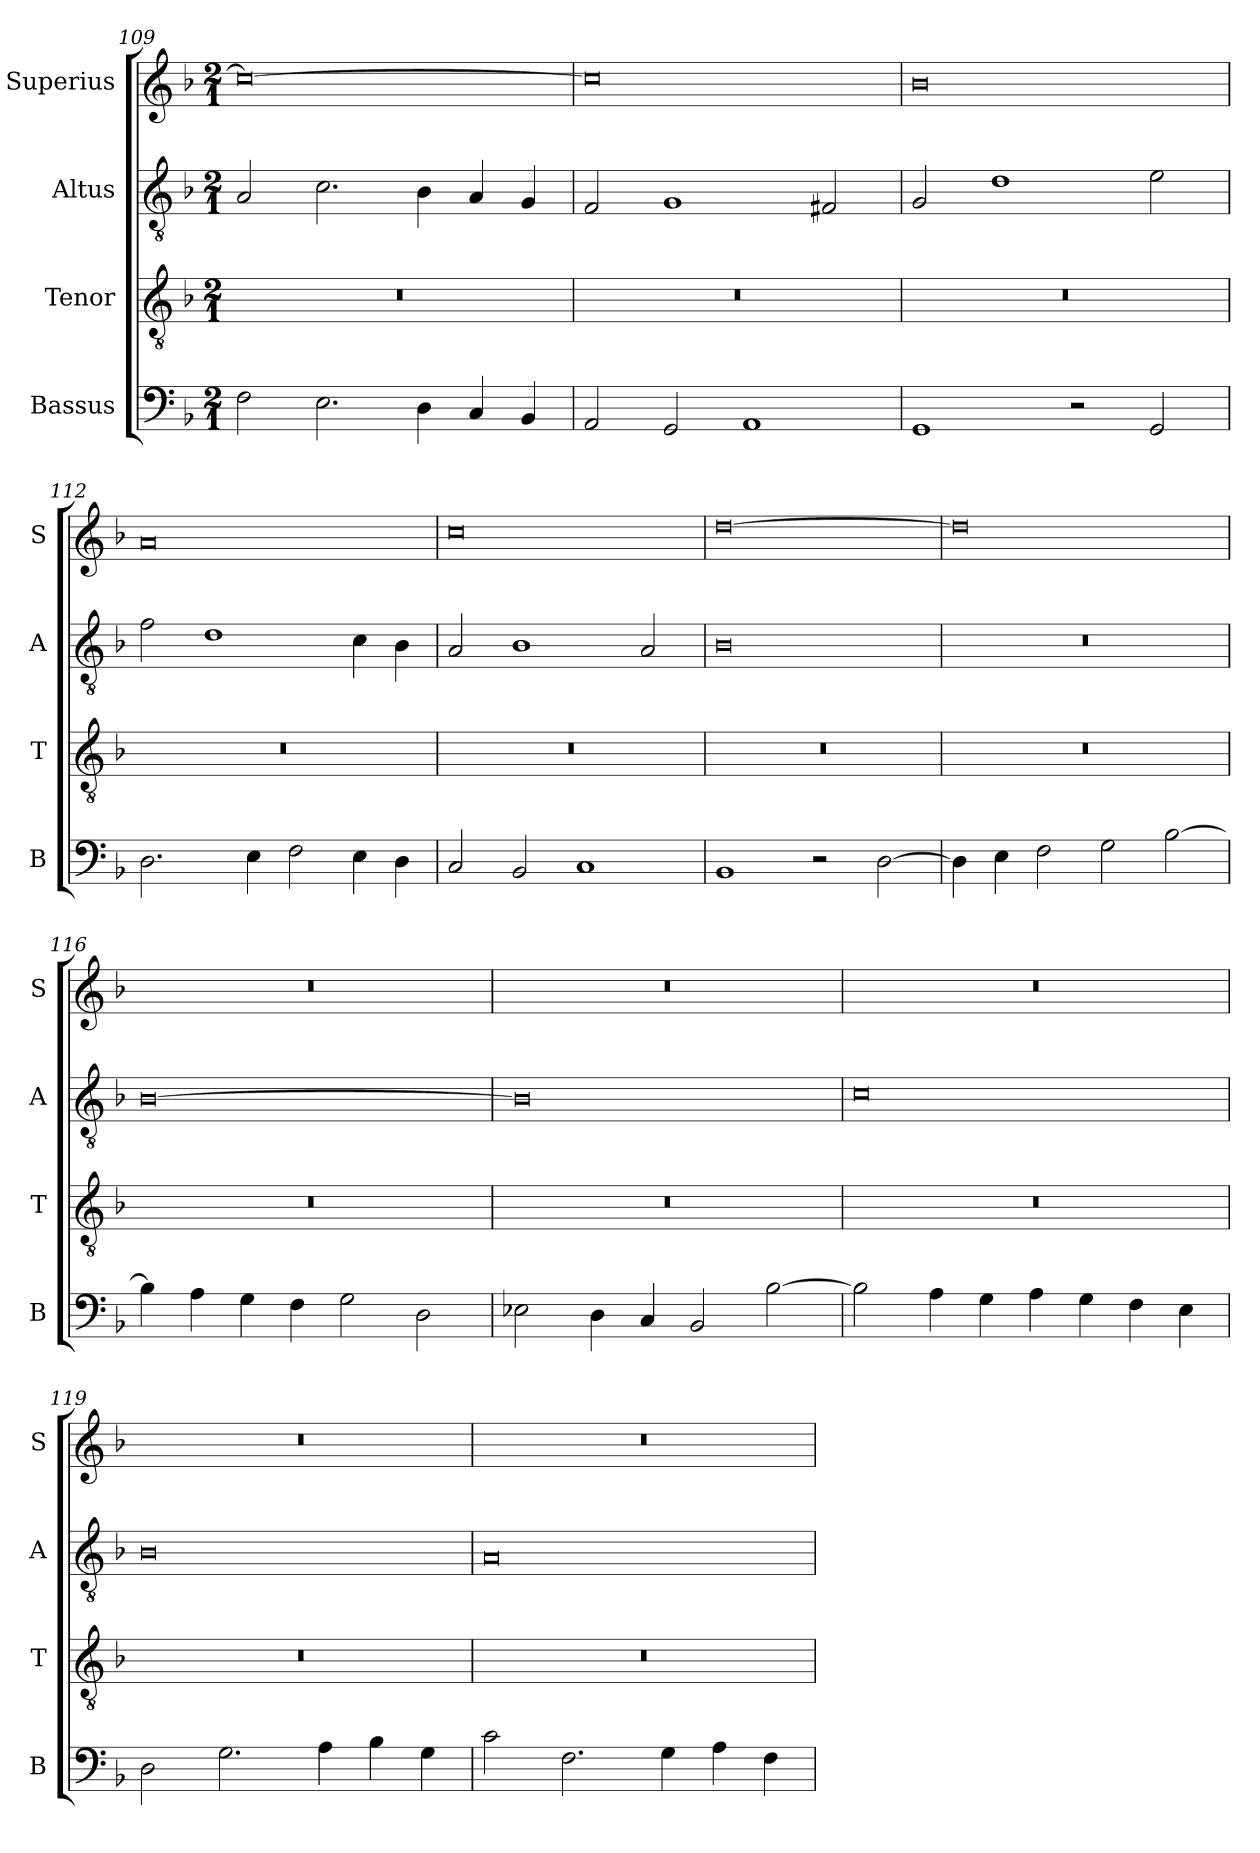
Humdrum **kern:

**kern	**kern	**kern	**kern
*part4	*part3	*part2	*part1
*staff4	*staff3	*staff2	*staff1
*I"Bassus	*I"Tenor	*I"Altus	*I"Superius
*I'B	*I'T	*I'A	*I'S
*clefF4	*clefGv2	*clefGv2	*clefG2
*k[b-]	*k[b-]	*k[b-]	*k[b-]
*M2/1	*M2/1	*M2/1	*M2/1
=109	=109	=109	=109
2F\	0r	2A/	0cc_
2.E\	.	2.c\	.
4D\	.	4B-\	.
4C/	.	4A/	.
4BB-/	.	4G/	.
=110	=110	=110	=110
2AA/	0r	2F/	0cc]
2GG/	.	1G	.
1AA	.	.	.
.	.	2F#X/	.
=111	=111	=111	=111
1GG	0r	2G/	0b-
.	.	1d	.
2r	.	.	.
2GG/	.	2e\	.
=112	=112	=112	=112
2.D\	0r	2f\	0a
.	.	1d	.
4E\	.	.	.
2F\	.	.	.
4E\	.	4c\	.
4D\	.	4B-\	.
=113	=113	=113	=113
2C/	0r	2A/	0cc
2BB-/	.	1B-	.
1C	.	.	.
.	.	2A/	.
=114	=114	=114	=114
1BB-	0r	0B-	[0dd
2r	.	.	.
[2D\	.	.	.
=115	=115	=115	=115
4D\]	0r	0r	0dd]
4E\	.	.	.
2F\	.	.	.
2G\	.	.	.
[2B-\	.	.	.
=116	=116	=116	=116
4B-\]	0r	[0B-	0r
4A\	.	.	.
4G\	.	.	.
4F\	.	.	.
2G\	.	.	.
2D\	.	.	.
=117	=117	=117	=117
2E-X\	0r	0B-]	0r
4D\	.	.	.
4C/	.	.	.
2BB-/	.	.	.
[2B-\	.	.	.
=118	=118	=118	=118
2B-\]	0r	0c	0r
4A\	.	.	.
4G\	.	.	.
4A\	.	.	.
4G\	.	.	.
4F\	.	.	.
4E\	.	.	.
=119	=119	=119	=119
2D\	0r	0B-	0r
2.G\	.	.	.
4A\	.	.	.
4B-\	.	.	.
4G\	.	.	.
=120	=120	=120	=120
2c\	0r	0A	0r
2.F\	.	.	.
4G\	.	.	.
4A\	.	.	.
4F\	.	.	.
=	=	=	=
*-	*-	*-	*-
